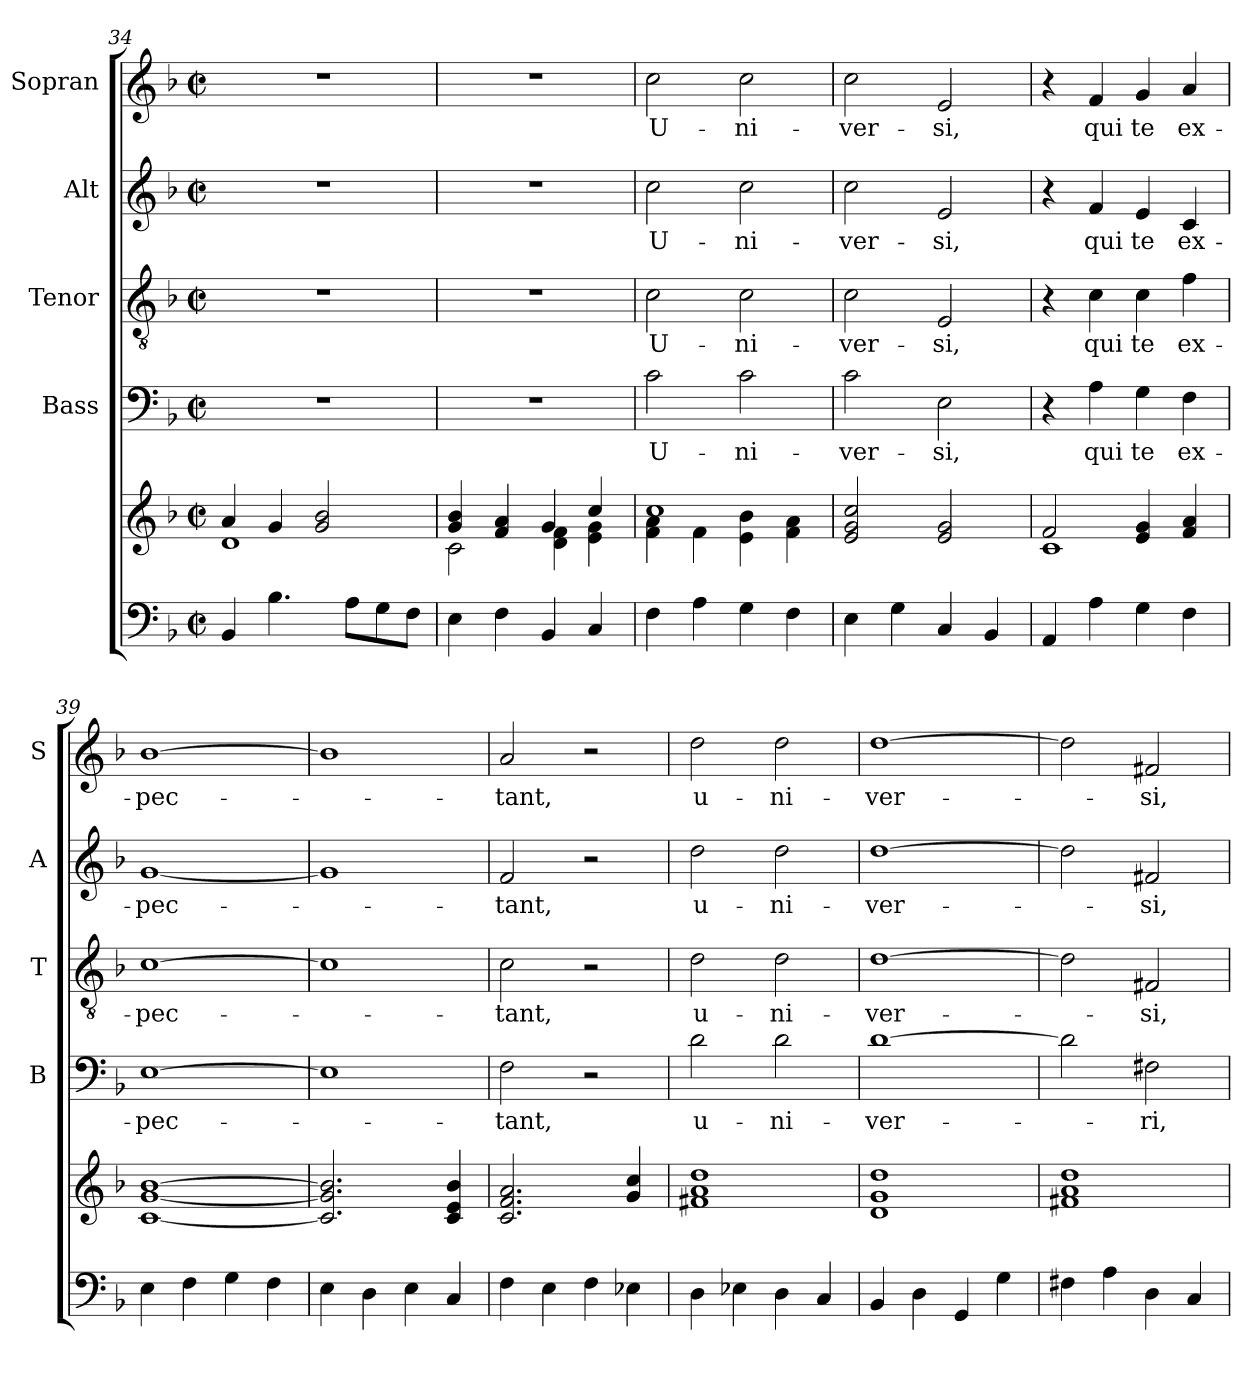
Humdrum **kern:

**kern	**kern	**kern	**text	**kern	**text	**kern	**text	**kern	**text
*part5	*part5	*part4	*part4	*part3	*part3	*part2	*part2	*part1	*part1
*staff6	*staff5	*staff4	*staff4	*staff3	*staff3	*staff2	*staff2	*staff1	*staff1
*	*	*I"Bass	*	*I"Tenor	*	*I"Alt	*	*I"Sopran	*
*	*	*I'B	*	*I'T	*	*I'A	*	*I'S	*
*clefF4	*clefG2	*clefF4	*	*clefGv2	*	*clefG2	*	*clefG2	*
*k[b-]	*k[b-]	*k[b-]	*	*k[b-]	*	*k[b-]	*	*k[b-]	*
*F:	*F:	*F:	*	*F:	*	*F:	*	*F:	*
*M2/2	*M2/2	*M2/2	*	*M2/2	*	*M2/2	*	*M2/2	*
*met(c|)	*met(c|)	*met(c|)	*	*met(c|)	*	*met(c|)	*	*met(c|)	*
=34	=34	=34	=34	=34	=34	=34	=34	=34	=34
*	*^	*	*	*	*	*	*	*	*
4BB-/	4a/	1d	1r	.	1r	.	1r	.	1r	.
4.B-\	4g/	.	.	.	.	.	.	.	.	.
.	2g/ 2b-/	.	.	.	.	.	.	.	.	.
8A\L	.	.	.	.	.	.	.	.	.	.
8G\	.	.	.	.	.	.	.	.	.	.
8F\J	.	.	.	.	.	.	.	.	.	.
=35	=35	=35	=35	=35	=35	=35	=35	=35	=35	=35
4E\	4g/ 4b-/	2c\	1r	.	1r	.	1r	.	1r	.
4F\	4f/ 4a/	.	.	.	.	.	.	.	.	.
4BB-/	4g/	4d\ 4f\	.	.	.	.	.	.	.	.
4C/	4cc/	4e\ 4g\	.	.	.	.	.	.	.	.
=36	=36	=36	=36	=36	=36	=36	=36	=36	=36	=36
!	!	!	!	!LO:LY:b	!	!LO:LY:b	!	!LO:LY:b	!	!LO:LY:b
4F\	1cc	4f\ 4a\	2c\	U-	2c\	U-	2cc\	U-	2cc\	U-
4A\	.	4f\	.	.	.	.	.	.	.	.
!	!	!	!	!LO:LY:b	!	!LO:LY:b	!	!LO:LY:b	!	!LO:LY:b
4G\	.	4e\ 4b-\	2c\	-ni-	2c\	-ni-	2cc\	-ni-	2cc\	-ni-
4F\	.	4f\ 4a\	.	.	.	.	.	.	.	.
=37	=37	=37	=37	=37	=37	=37	=37	=37	=37	=37
!	!	!	!	!LO:LY:b	!	!LO:LY:b	!	!LO:LY:b	!	!LO:LY:b
*	*v	*v	*	*	*	*	*	*	*	*
4E\	2e/ 2g/ 2cc/	2c\	-ver-	2c\	-ver-	2cc\	-ver-	2cc\	-ver-
4G\	.	.	.	.	.	.	.	.	.
!	!	!	!LO:LY:b	!	!LO:LY:b	!	!LO:LY:b	!	!LO:LY:b
4C/	2e/ 2g/	2E\	-si,	2E/	-si,	2e/	-si,	2e/	-si,
4BB-/	.	.	.	.	.	.	.	.	.
=38	=38	=38	=38	=38	=38	=38	=38	=38	=38
*	*^	*	*	*	*	*	*	*	*
4AA/	2f/	1c	4r	.	4r	.	4r	.	4r	.
!	!	!	!	!LO:LY:b	!	!LO:LY:b	!	!LO:LY:b	!	!LO:LY:b
4A\	.	.	4A\	qui	4c\	qui	4f/	qui	4f/	qui
!	!	!	!	!LO:LY:b	!	!LO:LY:b	!	!LO:LY:b	!	!LO:LY:b
4G\	4e/ 4g/	.	4G\	te	4c\	te	4e/	te	4g/	te
!	!	!	!	!LO:LY:b	!	!LO:LY:b	!	!LO:LY:b	!	!LO:LY:b
4F\	4f/ 4a/	.	4F\	ex-	4f\	ex-	4c/	ex-	4a/	ex-
*	*v	*v	*	*	*	*	*	*	*	*
!!LO:PB:g=z
=39	=39	=39	=39	=39	=39	=39	=39	=39	=39
!	!	!	!LO:LY:b	!	!LO:LY:b	!	!LO:LY:b	!	!LO:LY:b
4E\	[1c [1g [1b-	[1E	-pec-	[1c	-pec-	[1g	-pec-	[1b-	-pec-
4F\	.	.	.	.	.	.	.	.	.
4G\	.	.	.	.	.	.	.	.	.
4F\	.	.	.	.	.	.	.	.	.
=40	=40	=40	=40	=40	=40	=40	=40	=40	=40
4E\	2.c/] 2.g/] 2.b-/]	1E]	.	1c]	.	1g]	.	1b-]	.
4D\	.	.	.	.	.	.	.	.	.
4E\	.	.	.	.	.	.	.	.	.
4C/	4c/ 4e/ 4b-/	.	.	.	.	.	.	.	.
=41	=41	=41	=41	=41	=41	=41	=41	=41	=41
!	!	!	!LO:LY:b	!	!LO:LY:b	!	!LO:LY:b	!	!LO:LY:b
4F\	2.c/ 2.f/ 2.a/	2F\	-tant,	2c\	-tant,	2f/	-tant,	2a/	-tant,
4E\	.	.	.	.	.	.	.	.	.
4F\	.	2r	.	2r	.	2r	.	2r	.
4E-X\	4g/ 4cc/	.	.	.	.	.	.	.	.
=42	=42	=42	=42	=42	=42	=42	=42	=42	=42
!	!	!	!LO:LY:b	!	!LO:LY:b	!	!LO:LY:b	!	!LO:LY:b
4D\	1f#X 1a 1dd	2d\	u-	2d\	u-	2dd\	u-	2dd\	u-
4E-X\	.	.	.	.	.	.	.	.	.
!	!	!	!LO:LY:b	!	!LO:LY:b	!	!LO:LY:b	!	!LO:LY:b
4D\	.	2d\	-ni-	2d\	-ni-	2dd\	-ni-	2dd\	-ni-
4C/	.	.	.	.	.	.	.	.	.
=43	=43	=43	=43	=43	=43	=43	=43	=43	=43
!	!	!	!LO:LY:b	!	!LO:LY:b	!	!LO:LY:b	!	!LO:LY:b
4BB-/	1d 1g 1dd	[1d	-ver-	[1d	-ver-	[1dd	-ver-	[1dd	-ver-
4D\	.	.	.	.	.	.	.	.	.
4GG/	.	.	.	.	.	.	.	.	.
4G\	.	.	.	.	.	.	.	.	.
=44	=44	=44	=44	=44	=44	=44	=44	=44	=44
4F#X\	1f#X 1a 1dd	2d\]	.	2d\]	.	2dd\]	.	2dd\]	.
4A\	.	.	.	.	.	.	.	.	.
!	!	!	!LO:LY:b	!	!LO:LY:b	!	!LO:LY:b	!	!LO:LY:b
4D\	.	2F#X\	-ri,	2F#X/	-si,	2f#X/	-si,	2f#X/	-si,
4C/	.	.	.	.	.	.	.	.	.
=	=	=	=	=	=	=	=	=	=
*-	*-	*-	*-	*-	*-	*-	*-	*-	*-
